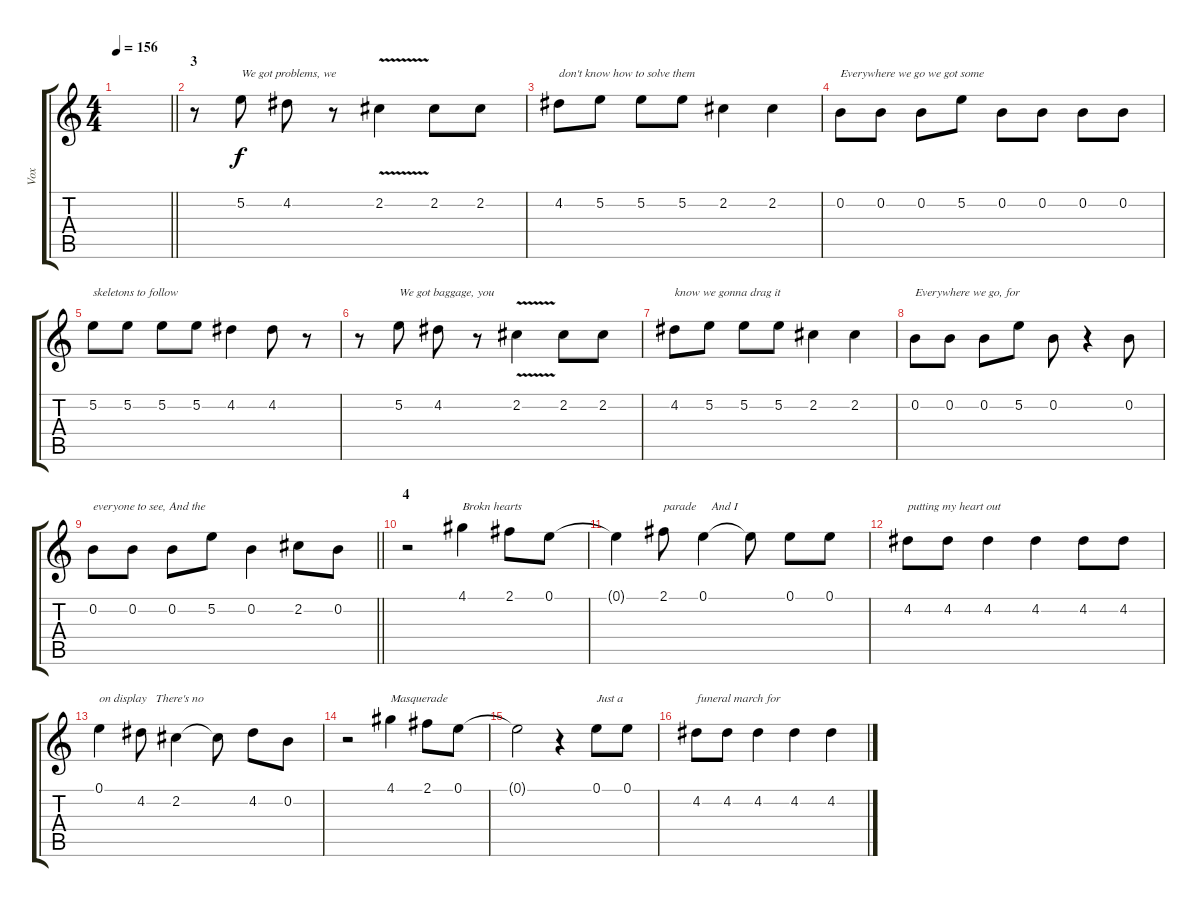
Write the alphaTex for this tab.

\track ("Vox" "Vox") {instrument overdrivenguitar}
\staff {score tabs}
\tuning (E4 B3 G3 D3 A2 E2) {hide}
\ts (4 4)
\tempo 156
\clef g2
\barLineRight lightlight
\ks c
|
\section ("" "3")
r.8 5.2.8{txt "We got problems, we"} 4.2.8 r.8 2.2{v}.4 2.2.8 2.2.8 |
4.2.8{txt "don't know how to solve them"} 5.2.8 5.2.8 5.2.8 2.2.4 2.2.4 |
0.2.8{txt "Everywhere we go we got some"} 0.2.8 0.2.8 5.2.8 0.2.8 0.2.8 0.2.8 0.2.8 |
5.2.8{txt "skeletons to follow"} 5.2.8 5.2.8 5.2.8 4.2.4 4.2.8 r.8 |
r.8 5.2.8{txt "We got baggage, you"} 4.2.8 r.8 2.2{v}.4 2.2.8 2.2.8 |
4.2.8{txt "know we gonna drag it"} 5.2.8 5.2.8 5.2.8 2.2.4 2.2.4 |
0.2.8{txt "Everywhere we go, for"} 0.2.8 0.2.8 5.2.8 0.2.8 r.4 0.2.8 |
\barLineRight lightlight
0.2.8{txt "everyone to see, And the"} 0.2.8 0.2.8 5.2.8 0.2.4 2.2.8 0.2.8 |
\section ("" "4")
r.2 4.1.4{txt "Brokn hearts"} 2.1.8 0.1.8 |
0.1{t}.4 2.1.8{txt "parade     And I"} 0.1.4 0.1{t}.8 0.1.8 0.1.8 |
4.2.8{txt "putting my heart out"} 4.2.8 4.2.4 4.2.4 4.2.8 4.2.8 |
0.1.4{txt "on display   There's no"} 4.2.8 2.2.4 2.2{t}.8 4.2.8 0.2.8 |
r.2 4.1.4{txt "Masquerade"} 2.1.8 0.1.8 |
0.1{t}.2 r.4 0.1.8{txt "Just a"} 0.1.8 |
4.2.8{txt "funeral march for"} 4.2.8 4.2.4 4.2.4 4.2.4
